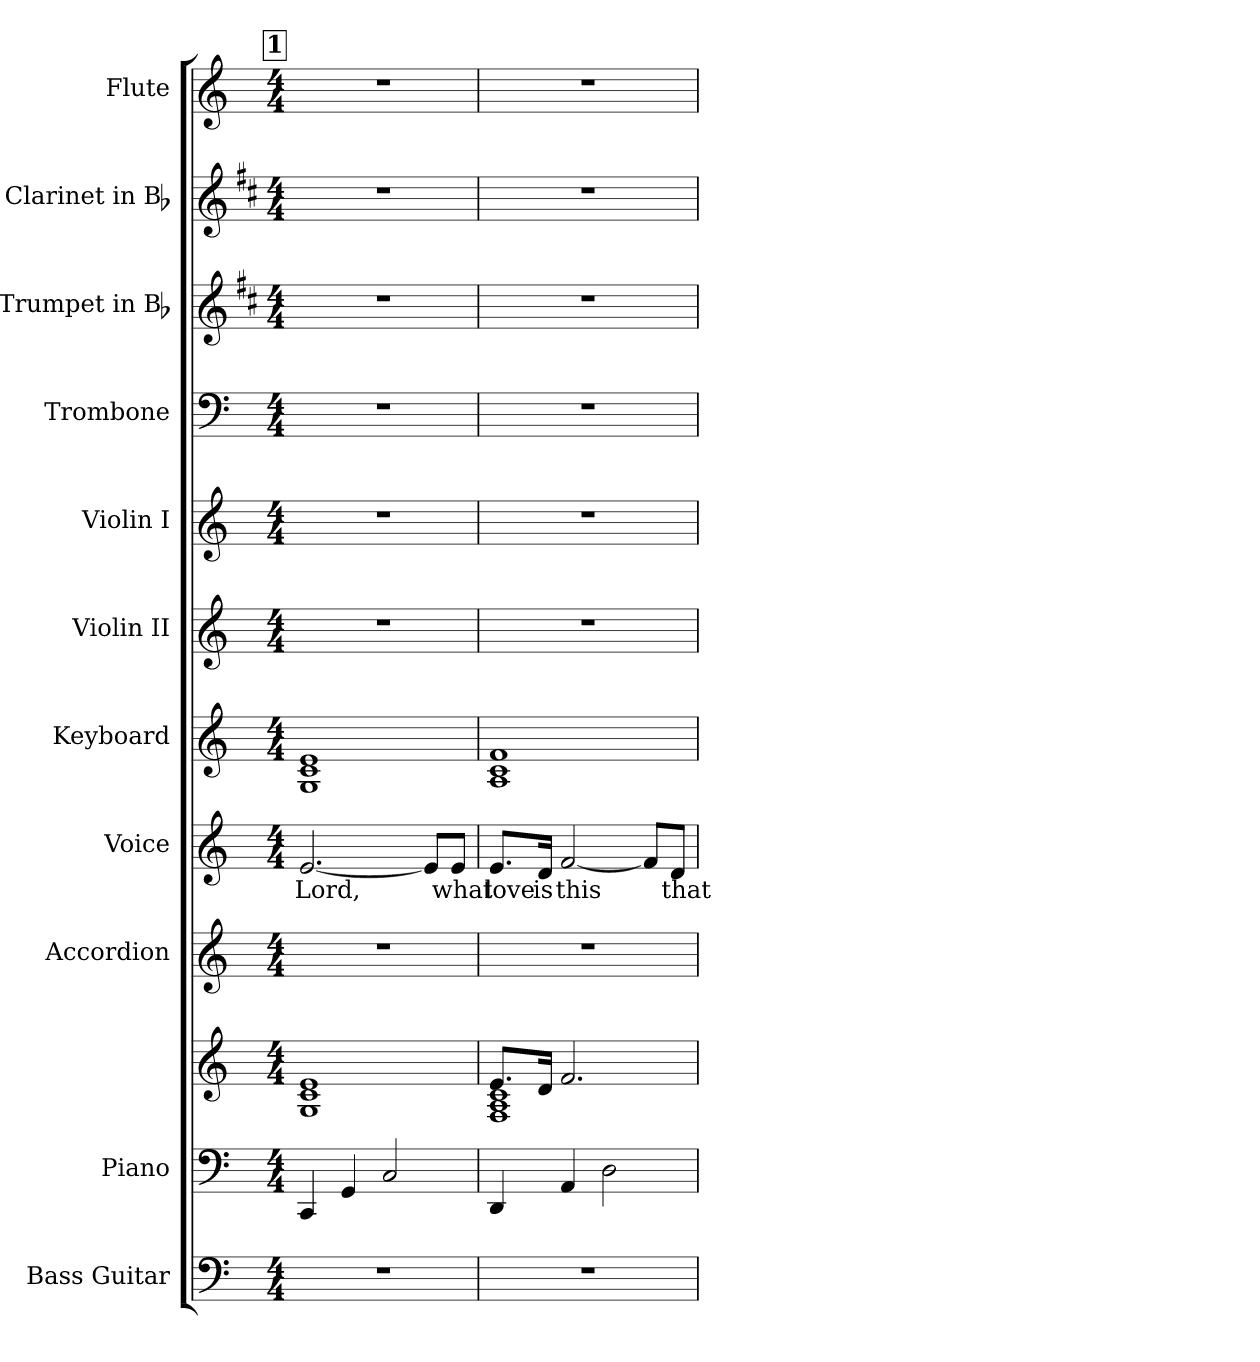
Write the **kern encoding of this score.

**kern	**kern	**kern	**kern	**kern	**text	**kern	**kern	**kern	**kern	**kern	**kern	**kern
*part11	*part10	*part10	*part9	*part8	*part8	*part7	*part6	*part5	*part4	*part3	*part2	*part1
*staff12	*staff11	*staff10	*staff9	*staff8	*staff8	*staff7	*staff6	*staff5	*staff4	*staff3	*staff2	*staff1
*I"Bass Guitar	*I"Piano	*	*I"Accordion	*I"Voice	*	*I"Keyboard	*I"Violin II	*I"Violin I	*I"Trombone	*I"Trumpet in Bb	*I"Clarinet in Bb	*I"Flute
*I'Bass	*I'Pno.	*	*I'Accord.	*I'Voice	*	*I'Kbd.	*I'Vln. II	*I'Vln. I	*I'Tbn.	*I'Tpt.	*I'Cl.	*I'Fl.
!!LO:LB:g=z
*clefF4	*clefF4	*clefG2	*clefG2	*clefG2	*	*clefG2	*clefG2	*clefG2	*clefF4	*clefG2	*clefG2	*clefG2
*ITrd7c12	*	*	*	*	*	*	*	*	*ITrd8c14	*ITrd1c2	*ITrd1c2	*
*k[]	*k[]	*k[]	*k[]	*k[]	*	*k[]	*k[]	*k[]	*k[]	*k[]	*k[]	*k[]
*C:	*C:	*C:	*C:	*C:	*	*C:	*C:	*C:	*C:	*C:	*C:	*C:
*M4/4	*M4/4	*M4/4	*M4/4	*M4/4	*	*M4/4	*M4/4	*M4/4	*M4/4	*M4/4	*M4/4	*M4/4
!!LO:REH:place=s1:color=#000000:enc=box:fs=8.6678:t=1
=10	=10	=10	=10	=10	=10	=10	=10	=10	=10	=10	=10	=10
!	!	!	!	!	!LO:LY:b:color=#000000	!	!	!	!	!	!	!
1r	4CCi/	1Gi 1ci 1ei	1r	[<2.ei/	Lord,	1Gi 1ci 1ei	1r	1r	1r	1r	1r	1r
.	4GGi/	.	.	.	.	.	.	.	.	.	.	.
.	2Ci/	.	.	.	.	.	.	.	.	.	.	.
.	.	.	.	8ei/L]	.	.	.	.	.	.	.	.
!	!	!	!	!	!LO:LY:b:color=#000000	!	!	!	!	!	!	!
.	.	.	.	8ei/J	what	.	.	.	.	.	.	.
=11	=11	=11	=11	=11	=11	=11	=11	=11	=11	=11	=11	=11
*	*	*^	*	*	*	*	*	*	*	*	*	*
!	!	!	!	!	!	!LO:LY:b:color=#000000	!	!	!	!	!	!	!
1r	4DDi/	8.ei/L	1Fi 1Ai 1ci	1r	8.ei/L	love	1Ai 1ci 1fi	1r	1r	1r	1r	1r	1r
!	!	!	!	!	!	!LO:LY:b:color=#000000	!	!	!	!	!	!	!
.	.	16di/Jk	.	.	16di/Jk	is	.	.	.	.	.	.	.
!	!	!	!	!	!	!LO:LY:b:color=#000000	!	!	!	!	!	!	!
.	4AAi/	2.fi/	.	.	[<2fi/	this	.	.	.	.	.	.	.
.	2Di\	.	.	.	.	.	.	.	.	.	.	.	.
.	.	.	.	.	8fi/L]	.	.	.	.	.	.	.	.
!	!	!	!	!	!	!LO:LY:b:color=#000000	!	!	!	!	!	!	!
.	.	.	.	.	8di/J	that	.	.	.	.	.	.	.
*	*	*v	*v	*	*	*	*	*	*	*	*	*	*
=	=	=	=	=	=	=	=	=	=	=	=	=
*-	*-	*-	*-	*-	*-	*-	*-	*-	*-	*-	*-	*-
